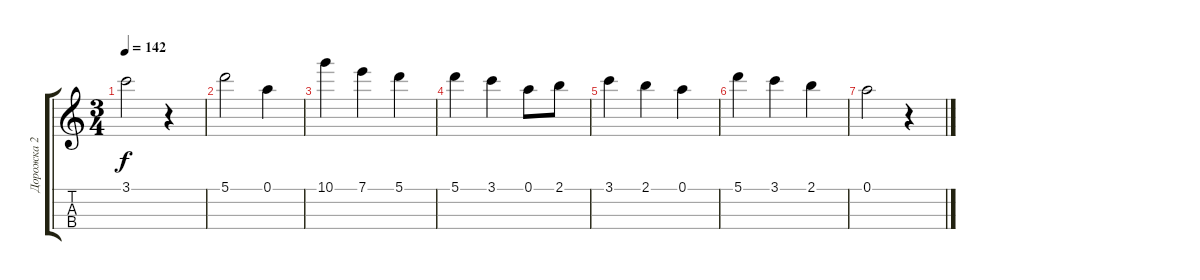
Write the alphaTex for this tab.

\track ("Дорожка 2" "Дорожка 2") {instrument acousticguitarnylon}
\staff {score tabs}
\tuning (A4 E4 C4 G3) {hide}
\ts (3 4)
\tempo 142
\clef g2
\ks c
3.1.2{dy f} r.4 |
5.1.2 0.1.4 |
10.1.4 7.1.4 5.1.4 |
5.1.4 3.1.4 0.1.8 2.1.8 |
3.1.4 2.1.4 0.1.4 |
5.1.4 3.1.4 2.1.4 |
0.1.2 r.4
